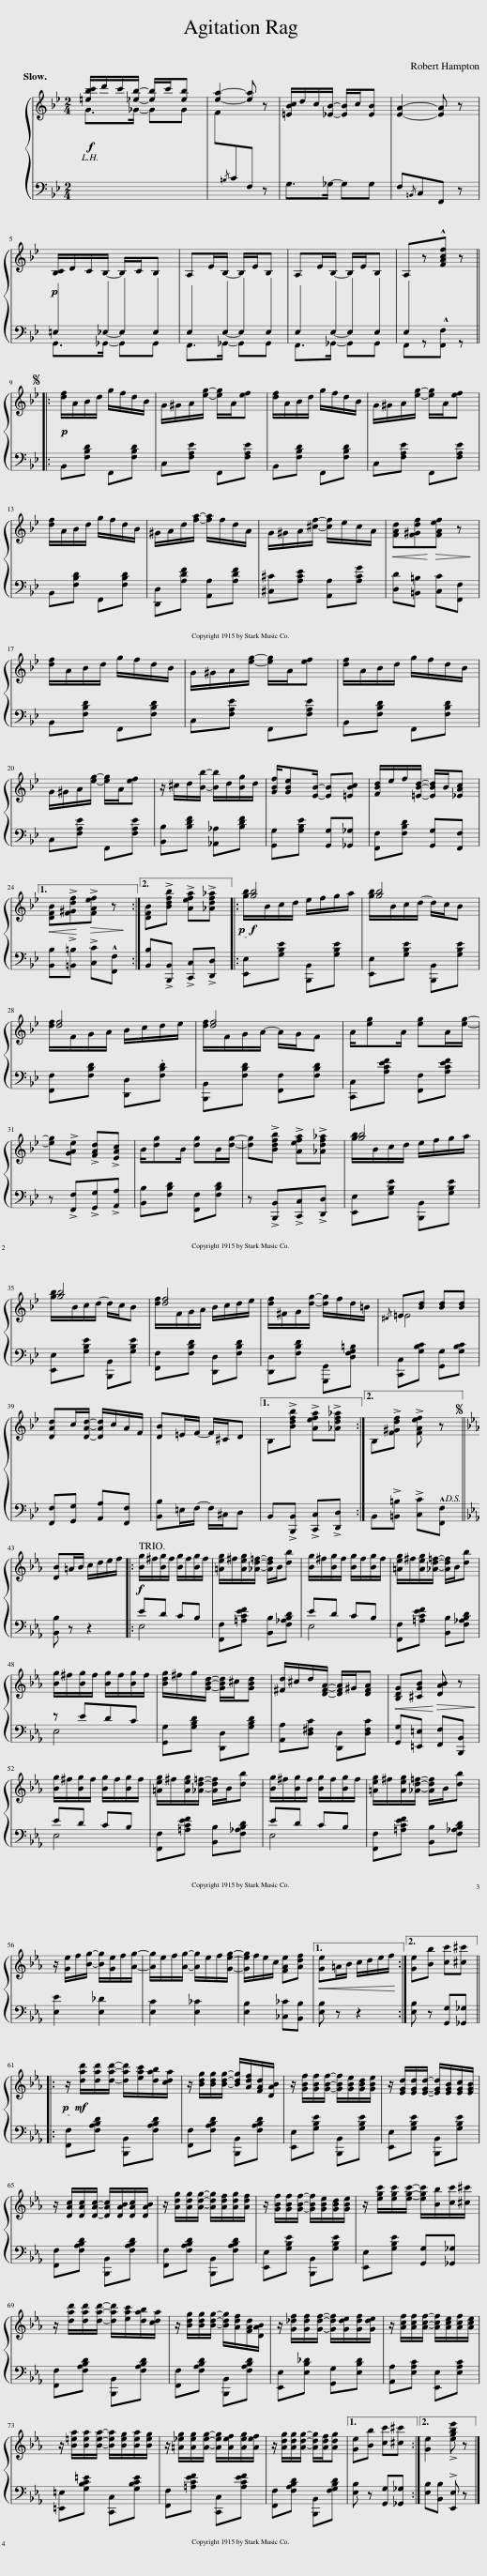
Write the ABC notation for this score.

X:1
%%score { ( 1 4 ) | ( 2 3 ) }
L:1/8
Q:1/4=85
M:2/4
I:linebreak $
K:Bb
V:1 treble
V:4 treble
V:2 bass
V:3 bass
V:1
!f! [=ebc']/d'/c'/[_eb]/- [eb]/c'/[eb] | [ea]2- [ea] z | [=EBc]/d/c/[_EB]/- [EB]/c/[EB] | [EA]2- [EA] z |$!p! [B,C]/D/C/B,/- B,/C/B, | %5
 A,E/B,/- B,/E/B, | A,E/B,/- B,/E/B, | A,z!^![FAcf] z |:$S!p! [df]/A/B/d/ g/f/d/B/ | G/^G/A/[eg]/- [eg]/A/[ef] | %10
 [df]/A/B/d/ g/f/d/B/ | G/^G/A/[eg]/- [eg]/A/[ef] |$ [df]/A/B/d/ g/f/d/B/ | ^G/A/d/[fa]/- [fa]/f/d/A/ | G/^G/A/[^cf]/- [cf]/e/c/A/ | %15
!<(! [FAd][F^Gdf]!<)!!>(![FAef] z!>)! |$ [df]/A/B/d/ g/f/d/B/ | G/^G/A/[eg]/- [eg]/A/[ef] | [df]/A/B/d/ g/f/d/B/ |$ G/^G/A/[eg]/- [eg]/A/[ef] | %20
 z/ ^c/d/[Bb]/- [Bb]/d/[Bg]/d/ | [GBf]/[GBe][EB]/- [EB][=EBc] | [FBd]/e/f/[=EBd]/- [EBd]/B/[_EAc]!dacoda! |1$!<(! [DFB]!>![F^Gdf]!<)!!>(!!>![FAef] z!>)! :|2 [DFB]!>![Bdfb] !>![Aefa]!>![_Adf_a] |: %25
!p!!f! [gb]/B/c/d/ e/f/g/a/ | [gb]/B/c/d/- d/c/B |$ [df]/F/G/A/ B/c/d/e/ | [df]/F/G/A/- A/G/F | A/[eg]A/ [eg]A/[eg]/- |$ %30
 [eg]!>![GAe] !>![FAd]!>![EAc] | B/[dg]B/ [dg]B/[dg]/- | [dg]!>![Bdfb] !>![Aefa]!>![_Adf_a] | [gb]/B/c/d/ e/f/g/a/ |$ [gb]/B/c/d/- d/c/B | %35
 [df]/F/G/A/ B/c/d/e/ | [df]/^F/G/[dg]/- [dg]/f/d/=B/ |{/^D} =E[Bd] [Bd][Bd] |$ [DAd]c/[DAd]/- [DAd]/c/A/F/ | [DB]=E/F/- F/^C/D |1 %40
 B,!>![Bdfb] !>![Aefa]!>![_Adf_a] :|2 B,!>![F^Gdf] !>![FAef] z!D.S.! ||$[K:Eb]O [DB]=A/B/ c/d/e/f/ |:!f! [Bg]/^f/[Bg]/f/ [Bg]/f/[Bg]/f/ | [=Aeg]/^f/[Aeg]/[_Ad=f]/- [Adf]/B/[db] | %45
 [Bg]/^f/[Bg]/f/ [Bg]/f/[Bg]/f/ | [=Aeg]/^f/[Aeg]/[_Ad=f]/- [Adf]/B/[db] |$ [Bg]/^f/[Bg]/f/ [Bg]/f/[Bg]/f/ | [Bdg]/^f/g/[GBd]/- [GBd]/^c/[GBd] | [^Fd]/^c/d/[DF=A]/- [DFA]/^G/[DFA] | %50
!<(! [B,DG][^CGB]!<)!!>(! [DAB] z!>)! |$ [Bg]/^f/[Bg]/f/ [Bg]/f/[Bg]/f/ | [=Aeg]/^f/[Aeg]/[_Ad=f]/- [Adf]/B/[db] | [Bg]/^f/[Bg]/f/ [Bg]/f/[Bg]/f/ | [=Aeg]/^f/[Aeg]/[_Ad=f]/- [Adf]/B/[db] |$ %55
 z/ [Ge]/f/[Bg]/- [Bg]/[Ge]/f/[Ag]/- | [Ag]/e/f/[Ag]/- [Ag]/e/f/[Geg]/- | [Geg]/f/e/c/ [FAe][Adf] |1!<(! [Ge]=A/B/ c/d/e/f/!<)! :|2 [Ge][Bb] [cc'][^c^c'] |:$ %60
!p!!mf! z/ [dad']/[dad']/[dad']/- [dad']/[eac']/[dab]/[cda]/ | z/ [Bdg]/[Bdg]/[Bdg]/- [Bdg]/[Adf]/[FAd]/[DAB]/ | z/ [GBf]/[GBf]/[GBf]/- [GBf]/[GBe]/[GBd]/[GBe]/ | z/ [EGd]/[EGd]/[EGd]/- [EGd]/[EGB]/[EGc]/[EGB]/ |$ z/ [DAc]/[DAc]/[DAc]/- [DAc]/[DAB]/[DAc]/[DAB]/ | %65
 z/ [Adg]/[Adg]/[Adg]/- [Adg]/[Adf]/[Adg]/[Adf]/ | z/ [GBf]/[GBf]/[GBf]/- [GBf]/[GBe]/[GBd]/[GBe]/ | z/ [egc']/[egc']/[egc']/- [egc']/[Bb]/[cc']/[^c^c']/ |$ z/ [dad']/[dad']/[dad']/- [dad']/[eac']/[dab]/[cda]/ | z/ [Bdg]/[Bdg]/[Bdg]/- [Bdg]/[Adf]/[FAd]/[DAB]/ | %70
 z/ [G_df]/[Gdf]/[Gdf]/- [Gdf]/[Gde]/[Gdf]/[Gde]/ | z/ [Acf]/[Acf]/[Acf]/- [Acf]/[Ace]/[Acf]/[Ace]/ |$ z/ [B=ea]/[Bea]/[Bea]/- [Bea]/[Beg]/[Bea]/[Beg]/ | z/ [=A_eg]/[Aeg]/[Aeg]/- [Aeg]/[Aef]/[Aeg]/[Aef]/ | z/ [Adg]/[Adg]/[Adg]/- [Adg]/[Adf]/[Adg] |1 %75
 [Ge][Bb] [cc'][^c^c'] :|2 [Ge]2 !>![egbe'] z |] %77
V:2
[I:staff -1] G>_G- GG | F[I:staff +1]{/=B,}CF, z | G,>_G,- G,G, | F,{/=B,,}C,F,, z |$ =E,/ x/ x/ _E,/- E,E, | %5
 E, x/ E,/- E,E, | E, x/ E,/- E,E, | F,,z!^![F,,F,] z |:$ B,,[F,B,D] F,,[F,B,D] | C,[F,A,E] F,,[F,A,E] | %10
 B,,[F,B,D] F,,[F,B,D] | C,[F,A,E] F,,[F,A,E] |$ B,,[F,B,D] F,,[F,B,D] | [D,,D,][A,DF] [A,,A,][A,DF] | [^C,^C][A,CE] [A,,A,][A,CG] | %15
 [D,D][=B,,=B,] [C,C][F,,F,] |$ B,,[F,B,D] F,,[F,B,D] | C,[F,A,E] F,,[F,A,E] | B,,[F,B,D] F,,[F,B,D] |$ C,[F,A,E] F,,[F,A,E] | %20
 [B,,B,][B,DF] [_A,,_A,][B,DF] | [G,,G,][G,B,E] [G,,G,][_G,,_G,] | [F,,F,][F,B,D] [G,,G,][F,,F,] |1$ [B,,B,]!>![=B,,=B,] !>![C,C]!^![F,,F,] :|2 [B,,B,]!>![B,,,B,,] !>![C,,C,]!>![D,,D,] |: %25
 [E,,E,][G,B,E] [B,,,B,,][G,B,E] | [E,,E,][G,B,E] [B,,,B,,][G,B,E] |$ [F,,F,][F,B,D] [D,,D,].[F,B,D] | [B,,,B,,][F,B,D] [F,,F,][F,B,D] | [C,,C,][A,CEF] [F,,F,][A,CEF] |$ %30
 z !>![F,,F,]!>![G,,G,]!>![A,,A,] | [B,,B,][F,B,D] [F,,F,][F,B,D] | z !>![B,,,B,,]!>![C,,C,]!>![D,,D,] | [E,,E,][G,B,E] [B,,,B,,][G,B,E] |$ [E,,E,][G,B,E] [B,,,B,,][G,B,E] | %35
 [F,,F,][F,B,D] [D,,D,][F,B,D] | [D,,D,][F,B,D] [G,,,G,,][D,F,G,=B,] | [C,,C,][G,B,C] [G,,G,][G,B,C] |$ [F,,F,][G,,G,] [A,,A,][F,,F,] | [B,,B,]=E,/F,/- F,/^C,/D, |1 %40
 B,,!>![B,,,B,,] !>![C,,C,]!>![D,,D,] :|2 B,,!>![=B,,=B,] !>![C,C]!^![F,,F,] ||$[K:Eb] [B,,B,] z z2 |: ED CB, | [F,,F,][=A,CEF] [B,,B,][F,_A,B,D] | %45
 ED CB, | [F,,F,][=A,CEF] [B,,B,][F,_A,B,D] |$ z EDC | [G,,G,][G,B,D] [D,,D,][G,B,D] | [A,,A,][D,^F,C] [D,,D,][D,F,C] | %50
 [G,,G,][=E,,=E,] [F,,F,][B,,,B,,] |$ ED CB, | [F,,F,][=A,CEF] [B,,B,][F,_A,B,D] | ED CB, | [F,,F,][=A,CEF] [B,,B,][F,_A,B,D] |$ %55
 [E,E]2 [E,_D]2 | [E,C]2 [E,_C]2 | [E,B,]2 [_C,_C][B,,B,] |1 [E,B,] z z2 :|2 [E,B,] z [G,,G,][_G,,_G,] |:$ %60
 [F,,F,][F,A,B,D] [B,,,B,,][F,A,B,D] | [F,,F,][F,A,B,D] [B,,,B,,][F,A,B,D] | [E,,E,][G,B,E] [B,,,B,,][G,B,E] | [E,,E,][G,B,E] [B,,,B,,][G,B,E] |$ [F,,F,][F,A,B,D] [B,,,B,,][F,A,B,D] | %65
 [F,,F,][F,A,B,D] [B,,,B,,][F,A,B,D] | [E,,E,][G,B,E] [B,,,B,,][G,B,E] | [E,,E,][G,B,E] [G,,G,][_G,,_G,] |$ [F,,F,][F,A,B,D] [B,,,B,,][F,A,B,D] | [F,,F,][F,A,B,D] [B,,,B,,][F,A,B,D] | %70
 [E,,E,][E,B,_D] [G,,G,][E,B,D] | [A,,A,][E,A,C] [E,,E,][E,A,C] |$ [=E,,=E,][G,B,C=E] [C,,C,][G,B,CE] | [F,,F,][=A,CEF] [C,,C,][A,CEF] | [F,,F,][F,A,B,D] [B,,,B,,][F,G,B,D] |1 %75
 [E,B,] z [G,,G,][_G,,_G,] :|2 [E,B,][B,,B,] !>![E,,E,] z |] %77
V:3
 x4 | x4 | x4 | x4 |$ G,,>_G,,- G,,G,, | %5
 F,,>_G,,- G,,G,, | F,,>_G,,- G,,G,, | E, x3 |:$ x4 | x4 | %10
 x4 | x4 |$ x4 | x4 | x4 | %15
 x4 |$ x4 | x4 | x4 |$ x4 | %20
 x4 | x4 | x4 |1$ x4 :|2 x4 |: %25
 x4 | x4 |$ x4 | x4 | x4 |$ %30
 x4 | x4 | x4 | x4 |$ x4 | %35
 x4 | x4 | x4 |$ x4 | x4 |1 %40
 x4 :|2 x4 ||$[K:Eb] x4 |: E,4 | x4 | %45
 E,4 | x4 |$ E,4 | x4 | x4 | %50
 x4 |$ E,4 | x4 | E,4 | x4 |$ %55
 x4 | x4 | x4 |1 x4 :|2 x4 |:$ %60
 x4 | x4 | x4 | x4 |$ x4 | %65
 x4 | x4 | x4 |$ x4 | x4 | %70
 x4 | x4 |$ x4 | x4 | x4 |1 %75
 x4 :|2 x4 |] %77
V:4
 x4 | x4 | x4 | x4 |$ x4 | %5
 x4 | x4 | x4 |:$ x4 | x4 | %10
 x4 | x4 |$ x4 | x4 | x4 | %15
 x4 |$ x4 | x4 | x4 |$ x4 | %20
 x4 | x4 | x4 |1$ x4 :|2 x4 |: %25
 [gb]4 | [gb]4 |$ [df]4 | [df]4 | x4 |$ %30
 x4 | x4 | x4 | [gb]4 |$ [gb]4 | %35
 [df]4 | x4 | =E4 |$ x4 | x4 |1 %40
 x4 :|2 x4 ||$[K:Eb] x4 |: x4 | x4 | %45
 x4 | x4 |$ x4 | x4 | x4 | %50
 x4 |$ x4 | x4 | x4 | x4 |$ %55
 x4 | x4 | x4 |1 x4 :|2 x4 |:$ %60
 x4 | x4 | x4 | x4 |$ x4 | %65
 x4 | x4 | x4 |$ x4 | x4 | %70
 x4 | x4 |$ x4 | x4 | x4 |1 %75
 x4 :|2 x4 |] %77
